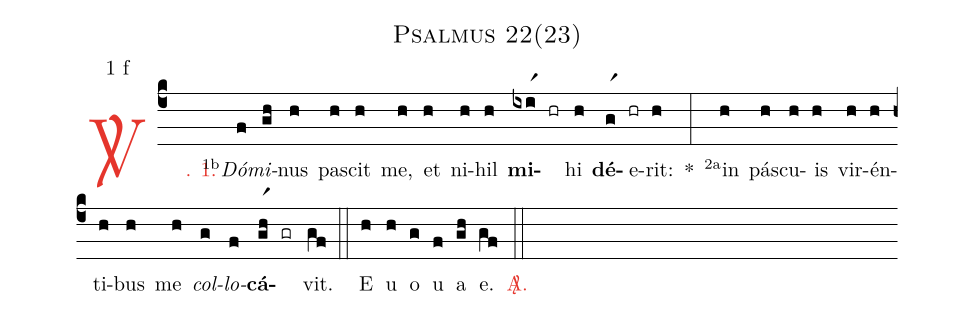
name: Psalmus 22(23);
mode: 1;
mode-differentia: f;
%%
(c4)

<c><sp>V/</sp>. 1.</c>() <v>\VSup{1b}</v><i>Dó</i>(f)<i>mi</i>(gh)nus(h) pa(h)scit(h) me,(h) et(h) ni(h)hil(h) <b>mi</b>(ixir1)(hr)hi(h) <b>dé</b>(gr1)e(hr)rit:(h) *(:) <v>\VSup{2a}</v>in(h) pás(h)cu(h)is(h) vir(h)én(h)ti(h)bus(h) me(h) <i>col</i>(g)<i>lo</i>(f)<b>cá</b>(gr1h)(gr)vit.(gf)

(::)

<eu>E(h) u(h) o(g) u(f) a(gh) e.</eu>(gf)

<c><sp>A/</sp>.</c>(::)
